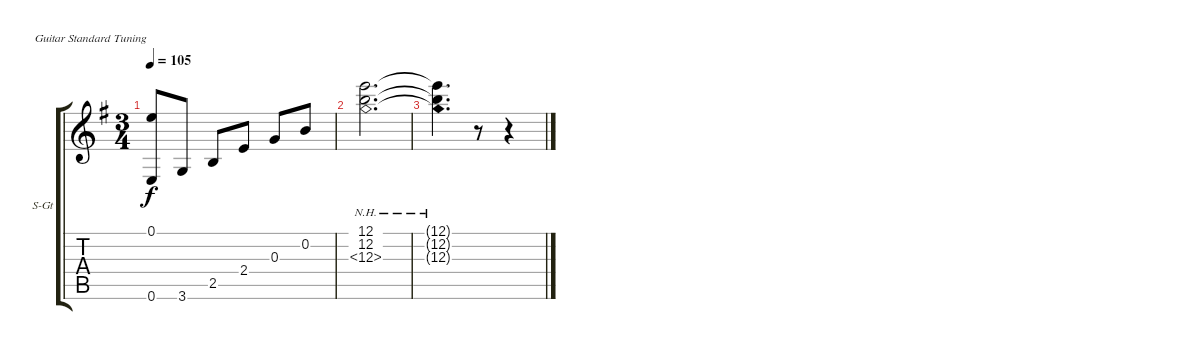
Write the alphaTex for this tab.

\bracketExtendMode groupsimilarinstruments
\firstSystemTrackNameOrientation horizontal
\otherSystemsTrackNameOrientation horizontal
\track ("Track 1" "S-Gt") {instrument acousticguitarsteel}
\staff {score tabs}
\tuning (E4 B3 G3 D3 A2 E2)
\ts (3 4)
\tempo 105
\clef g2
\ks eminor
(0.1 0.6).8{dy f} 3.6.8 2.5.8 2.4.8 0.3.8 0.2.8 |
(12.1 12.2 12.3{nh}).2{d} |
(12.1{t} 12.2{t} 12.3{nh t}).4{d} r.8 r.4
